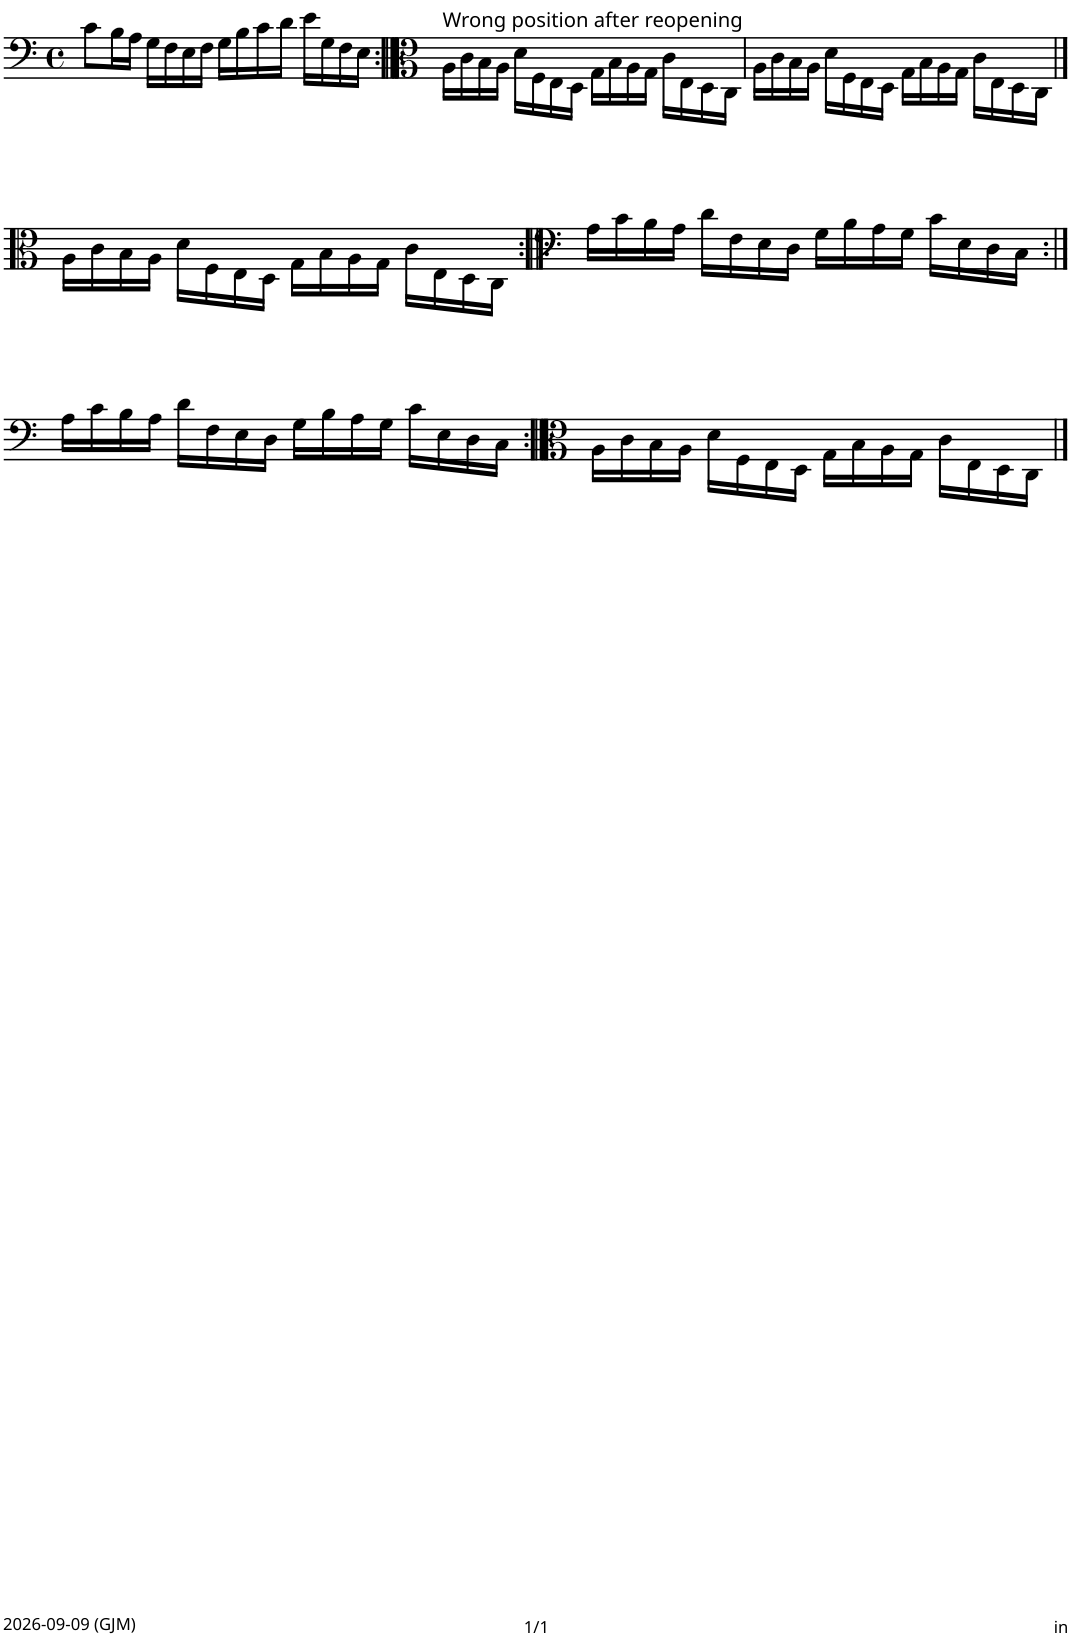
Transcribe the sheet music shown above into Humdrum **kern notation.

**kern
*part1
*staff1
*clefF4
*k[]
*M4/4
*met(c)
=1
8c\L
16B\L
16A\JJ
16G\LL
16F\
16E\
16F\JJ
16G\LL
16B\
16c\
16d\JJ
16e\LL
16G\
16F\
16E\JJ
=2:|!|:
!LO:TX:a:t=Wrong position after reopening
16A\LL
16c\
16B\
16A\JJ
16d\LL
16F\
16E\
16D\JJ
16G\LL
16B\
16A\
16G\JJ
16c\LL
16E\
16D\
16C\JJ
=3
16A\LL
16c\
16B\
16A\JJ
16d\LL
16F\
16E\
16D\JJ
16G\LL
16B\
16A\
16G\JJ
16c\LL
16E\
16D\
16C\JJ
!!LO:LB:g=z
==1
*clefC3
16A\LL
16c\
16B\
16A\JJ
16d\LL
16F\
16E\
16D\JJ
16G\LL
16B\
16A\
16G\JJ
16c\LL
16E\
16D\
16C\JJ
=2:|!|:
16A\LL
16c\
16B\
16A\JJ
16d\LL
16F\
16E\
16D\JJ
16G\LL
16B\
16A\
16G\JJ
16c\LL
16E\
16D\
16C\JJ
!!LO:LB:g=z
=1:|!
16A\LL
16c\
16B\
16A\JJ
16d\LL
16F\
16E\
16D\JJ
16G\LL
16B\
16A\
16G\JJ
16c\LL
16E\
16D\
16C\JJ
=2:|!|:
16A\LL
16c\
16B\
16A\JJ
16d\LL
16F\
16E\
16D\JJ
16G\LL
16B\
16A\
16G\JJ
16c\LL
16E\
16D\
16C\JJ
==
*-
